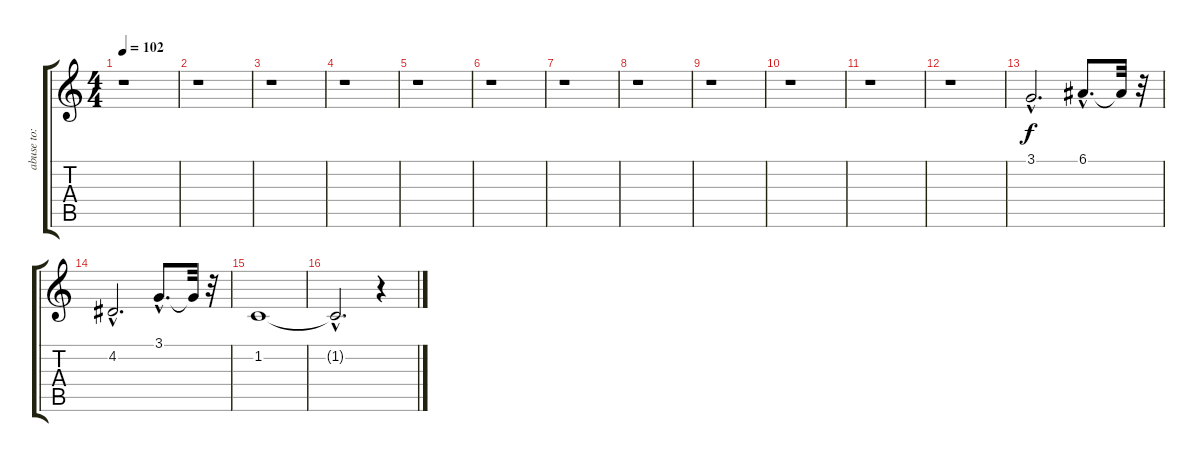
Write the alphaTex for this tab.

\track ("abuse to:" "abuse to:") {instrument lead2sawtooth}
\staff {score tabs}
\tuning (E4 B3 G3 D3 A2 E2) {hide}
\ts (4 4)
\tempo 102
\clef g2
\ks c
r.1{dy f} |
r.1 |
r.1 |
r.1 |
r.1 |
r.1 |
r.1 |
r.1 |
r.1 |
r.1 |
r.1 |
r.1 |
3.1{hac}.2{d} 6.1{hac}.8{d} 6.1{t}.32 r.32 |
4.2{hac}.2{d} 3.1{hac}.8{d} 3.1{t}.32 r.32 |
1.2.1 |
1.2{hac t}.2{d} r.4
